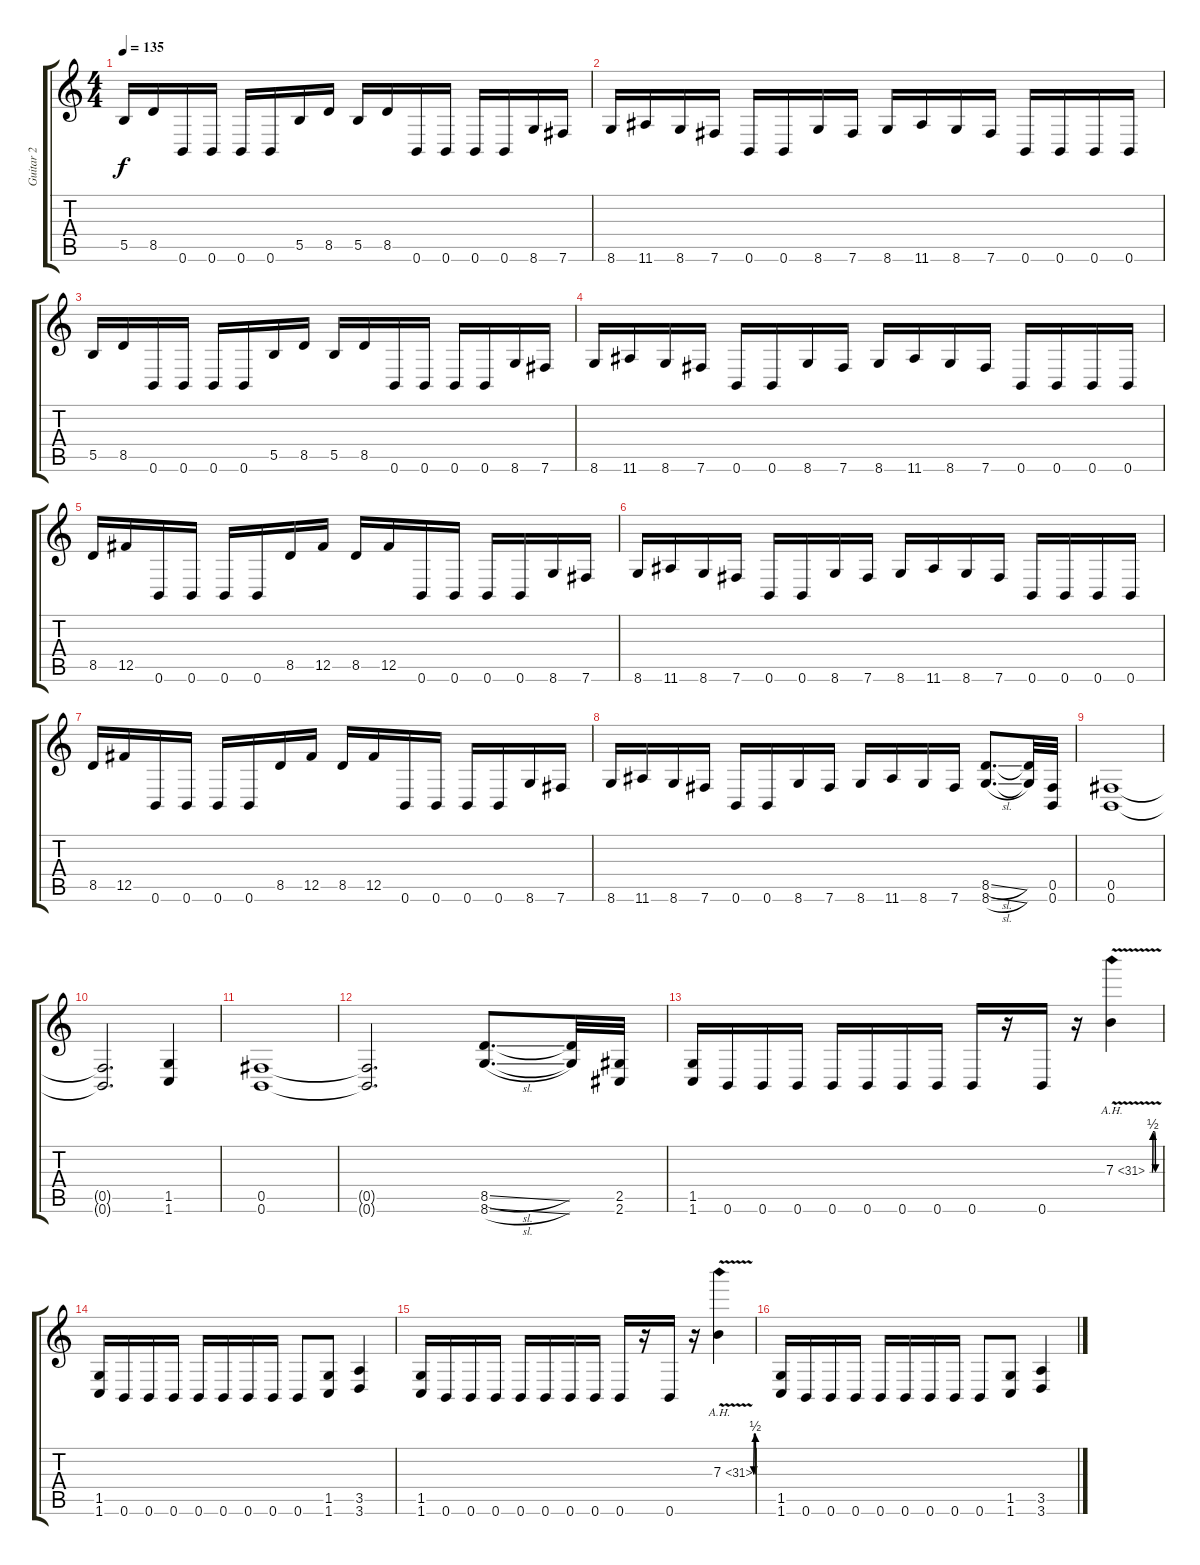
\track ("Guitar 2" "Guitar 2") {instrument distortionguitar}
\staff {score tabs}
\tuning (Db4 Ab3 E3 B2 Gb2 B1) {hide}
\ts (4 4)
\tempo 135
\clef g2
\ks c
5.5.16{dy f} 8.5.16 0.6.16 0.6.16 0.6.16 0.6.16 5.5.16 8.5.16 5.5.16 8.5.16 0.6.16 0.6.16 0.6.16 0.6.16 8.6.16 7.6.16 |
8.6.16 11.6.16 8.6.16 7.6.16 0.6.16 0.6.16 8.6.16 7.6.16 8.6.16 11.6.16 8.6.16 7.6.16 0.6.16 0.6.16 0.6.16 0.6.16 |
5.5.16 8.5.16 0.6.16 0.6.16 0.6.16 0.6.16 5.5.16 8.5.16 5.5.16 8.5.16 0.6.16 0.6.16 0.6.16 0.6.16 8.6.16 7.6.16 |
8.6.16 11.6.16 8.6.16 7.6.16 0.6.16 0.6.16 8.6.16 7.6.16 8.6.16 11.6.16 8.6.16 7.6.16 0.6.16 0.6.16 0.6.16 0.6.16 |
8.5.16 12.5.16 0.6.16 0.6.16 0.6.16 0.6.16 8.5.16 12.5.16 8.5.16 12.5.16 0.6.16 0.6.16 0.6.16 0.6.16 8.6.16 7.6.16 |
8.6.16 11.6.16 8.6.16 7.6.16 0.6.16 0.6.16 8.6.16 7.6.16 8.6.16 11.6.16 8.6.16 7.6.16 0.6.16 0.6.16 0.6.16 0.6.16 |
8.5.16 12.5.16 0.6.16 0.6.16 0.6.16 0.6.16 8.5.16 12.5.16 8.5.16 12.5.16 0.6.16 0.6.16 0.6.16 0.6.16 8.6.16 7.6.16 |
8.6.16 11.6.16 8.6.16 7.6.16 0.6.16 0.6.16 8.6.16 7.6.16 8.6.16 11.6.16 8.6.16 7.6.16 (8.5{sl} 8.6{sl}).8{d} (8.5{t} 8.6{t}).32 (0.5 0.6).32 |
(0.5 0.6).1 |
(0.5{t} 0.6{t}).2{d} (1.5 1.6).4 |
(0.5 0.6).1 |
(0.5{t} 0.6{t}).2{d} (8.5{sl} 8.6{sl}).8{d} (8.5{t} 8.6{t}).32 (2.5 2.6).32 |
(1.5 1.6).16 0.6.16 0.6.16 0.6.16 0.6.16 0.6.16 0.6.16 0.6.16 0.6.16 r.16 0.6.16 r.16 7.3{be (custom 0 0 15 0 20 2 30 2 36 0 45 0 60 0) ah 24 v}.4 |
(1.5 1.6).16 0.6.16 0.6.16 0.6.16 0.6.16 0.6.16 0.6.16 0.6.16 0.6.8 (1.5 1.6).8 (3.5 3.6).4 |
(1.5 1.6).16 0.6.16 0.6.16 0.6.16 0.6.16 0.6.16 0.6.16 0.6.16 0.6.16 r.16 0.6.16 r.16 7.3{be (custom 0 0 15 0 20 2 30 2 36 0 45 0 60 0) ah 24 v}.4 |
(1.5 1.6).16 0.6.16 0.6.16 0.6.16 0.6.16 0.6.16 0.6.16 0.6.16 0.6.8 (1.5 1.6).8 (3.5 3.6).4
